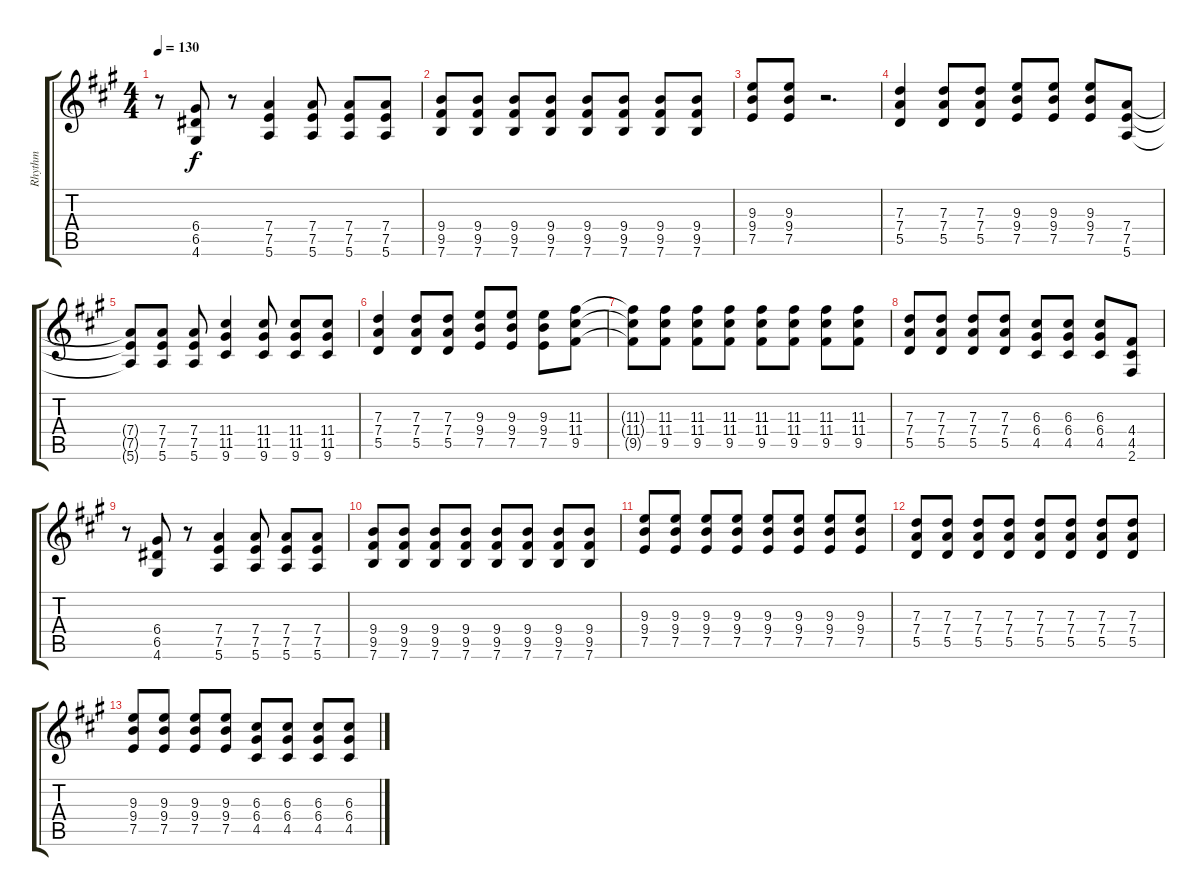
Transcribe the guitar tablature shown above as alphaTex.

\track ("Rhythm" "Rhythm") {instrument distortionguitar}
\staff {score tabs}
\tuning (E4 B3 G3 D3 A2 E2) {hide}
\ts (4 4)
\tempo 130
\clef g2
\ks a
r.8{dy f} (6.4 6.5 4.6).8 r.8 (7.4 7.5 5.6).4 (7.4 7.5 5.6).8 (7.4 7.5 5.6).8 (7.4 7.5 5.6).8 |
(9.4 9.5 7.6).8 (9.4 9.5 7.6).8 (9.4 9.5 7.6).8 (9.4 9.5 7.6).8 (9.4 9.5 7.6).8 (9.4 9.5 7.6).8 (9.4 9.5 7.6).8 (9.4 9.5 7.6).8 |
(9.3 9.4 7.5).8 (9.3 9.4 7.5).8 r.2{d} |
(7.3 7.4 5.5).4 (7.3 7.4 5.5).8 (7.3 7.4 5.5).8 (9.3 9.4 7.5).8 (9.3 9.4 7.5).8 (9.3 9.4 7.5).8 (7.4 7.5 5.6).8 |
(7.4{t} 7.5{t} 5.6{t}).8 (7.4 7.5 5.6).8 (7.4 7.5 5.6).8 (11.4 11.5 9.6).4 (11.4 11.5 9.6).8 (11.4 11.5 9.6).8 (11.4 11.5 9.6).8 |
(7.3 7.4 5.5).4 (7.3 7.4 5.5).8 (7.3 7.4 5.5).8 (9.3 9.4 7.5).8 (9.3 9.4 7.5).8 (9.3 9.4 7.5).8 (11.3 11.4 9.5).8 |
(11.3{t} 11.4{t} 9.5{t}).8 (11.3 11.4 9.5).8 (11.3 11.4 9.5).8 (11.3 11.4 9.5).8 (11.3 11.4 9.5).8 (11.3 11.4 9.5).8 (11.3 11.4 9.5).8 (11.3 11.4 9.5).8 |
(7.3 7.4 5.5).8 (7.3 7.4 5.5).8 (7.3 7.4 5.5).8 (7.3 7.4 5.5).8 (6.3 6.4 4.5).8 (6.3 6.4 4.5).8 (6.3 6.4 4.5).8 (4.4 4.5 2.6).8 |
r.8 (6.4 6.5 4.6).8 r.8 (7.4 7.5 5.6).4 (7.4 7.5 5.6).8 (7.4 7.5 5.6).8 (7.4 7.5 5.6).8 |
(9.4 9.5 7.6).8 (9.4 9.5 7.6).8 (9.4 9.5 7.6).8 (9.4 9.5 7.6).8 (9.4 9.5 7.6).8 (9.4 9.5 7.6).8 (9.4 9.5 7.6).8 (9.4 9.5 7.6).8 |
(9.3 9.4 7.5).8 (9.3 9.4 7.5).8 (9.3 9.4 7.5).8 (9.3 9.4 7.5).8 (9.3 9.4 7.5).8 (9.3 9.4 7.5).8 (9.3 9.4 7.5).8 (9.3 9.4 7.5).8 |
(7.3 7.4 5.5).8 (7.3 7.4 5.5).8 (7.3 7.4 5.5).8 (7.3 7.4 5.5).8 (7.3 7.4 5.5).8 (7.3 7.4 5.5).8 (7.3 7.4 5.5).8 (7.3 7.4 5.5).8 |
(9.3 9.4 7.5).8 (9.3 9.4 7.5).8 (9.3 9.4 7.5).8 (9.3 9.4 7.5).8 (6.3 6.4 4.5).8 (6.3 6.4 4.5).8 (6.3 6.4 4.5).8 (6.3 6.4 4.5).8
